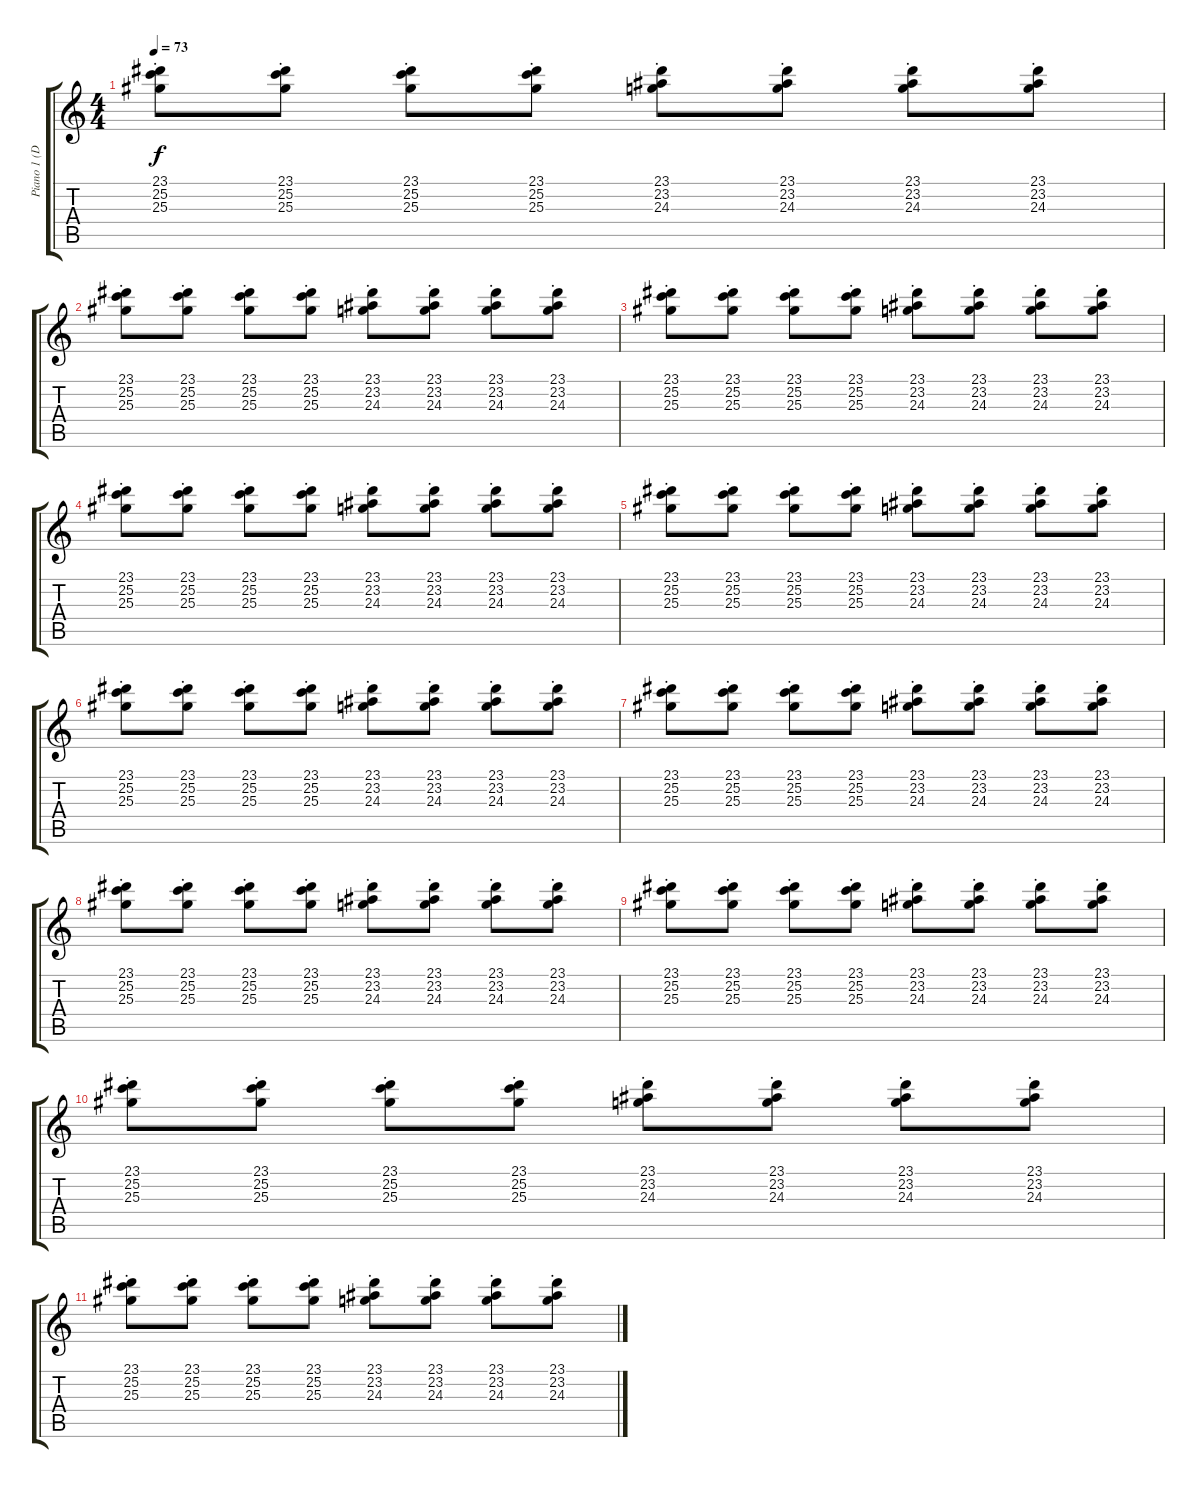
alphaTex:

\track ("Piano 1 (Davies)" "Piano 1 (D") {instrument electricpiano1}
\staff {score tabs}
\tuning (E4 B3 G3 D3 A2 E2) {hide}
\ts (4 4)
\tempo 73
\clef g2
\ks c
(23.1{st} 25.2{st} 25.3{st}).8{dy f} (23.1{st} 25.2{st} 25.3{st}).8 (23.1{st} 25.2{st} 25.3{st}).8 (23.1{st} 25.2{st} 25.3{st}).8 (23.1{st} 23.2{st} 24.3{st}).8 (23.1{st} 23.2{st} 24.3{st}).8 (23.1{st} 23.2{st} 24.3{st}).8 (23.1{st} 23.2{st} 24.3{st}).8 |
(23.1{st} 25.2{st} 25.3{st}).8 (23.1{st} 25.2{st} 25.3{st}).8 (23.1{st} 25.2{st} 25.3{st}).8 (23.1{st} 25.2{st} 25.3{st}).8 (23.1{st} 23.2{st} 24.3{st}).8 (23.1{st} 23.2{st} 24.3{st}).8 (23.1{st} 23.2{st} 24.3{st}).8 (23.1{st} 23.2{st} 24.3{st}).8 |
(23.1{st} 25.2{st} 25.3{st}).8{volume 7} (23.1{st} 25.2{st} 25.3{st}).8 (23.1{st} 25.2{st} 25.3{st}).8 (23.1{st} 25.2{st} 25.3{st}).8 (23.1{st} 23.2{st} 24.3{st}).8 (23.1{st} 23.2{st} 24.3{st}).8 (23.1{st} 23.2{st} 24.3{st}).8 (23.1{st} 23.2{st} 24.3{st}).8 |
(23.1{st} 25.2{st} 25.3{st}).8{volume 7} (23.1{st} 25.2{st} 25.3{st}).8 (23.1{st} 25.2{st} 25.3{st}).8 (23.1{st} 25.2{st} 25.3{st}).8 (23.1{st} 23.2{st} 24.3{st}).8 (23.1{st} 23.2{st} 24.3{st}).8 (23.1{st} 23.2{st} 24.3{st}).8 (23.1{st} 23.2{st} 24.3{st}).8 |
(23.1{st} 25.2{st} 25.3{st}).8{volume 7} (23.1{st} 25.2{st} 25.3{st}).8 (23.1{st} 25.2{st} 25.3{st}).8 (23.1{st} 25.2{st} 25.3{st}).8 (23.1{st} 23.2{st} 24.3{st}).8 (23.1{st} 23.2{st} 24.3{st}).8 (23.1{st} 23.2{st} 24.3{st}).8 (23.1{st} 23.2{st} 24.3{st}).8 |
(23.1{st} 25.2{st} 25.3{st}).8{volume 7} (23.1{st} 25.2{st} 25.3{st}).8 (23.1{st} 25.2{st} 25.3{st}).8 (23.1{st} 25.2{st} 25.3{st}).8 (23.1{st} 23.2{st} 24.3{st}).8 (23.1{st} 23.2{st} 24.3{st}).8 (23.1{st} 23.2{st} 24.3{st}).8 (23.1{st} 23.2{st} 24.3{st}).8 |
(23.1{st} 25.2{st} 25.3{st}).8{volume 7} (23.1{st} 25.2{st} 25.3{st}).8 (23.1{st} 25.2{st} 25.3{st}).8 (23.1{st} 25.2{st} 25.3{st}).8 (23.1{st} 23.2{st} 24.3{st}).8 (23.1{st} 23.2{st} 24.3{st}).8 (23.1{st} 23.2{st} 24.3{st}).8 (23.1{st} 23.2{st} 24.3{st}).8 |
(23.1{st} 25.2{st} 25.3{st}).8{volume 7} (23.1{st} 25.2{st} 25.3{st}).8 (23.1{st} 25.2{st} 25.3{st}).8 (23.1{st} 25.2{st} 25.3{st}).8 (23.1{st} 23.2{st} 24.3{st}).8 (23.1{st} 23.2{st} 24.3{st}).8 (23.1{st} 23.2{st} 24.3{st}).8 (23.1{st} 23.2{st} 24.3{st}).8 |
(23.1{st} 25.2{st} 25.3{st}).8 (23.1{st} 25.2{st} 25.3{st}).8 (23.1{st} 25.2{st} 25.3{st}).8 (23.1{st} 25.2{st} 25.3{st}).8 (23.1{st} 23.2{st} 24.3{st}).8 (23.1{st} 23.2{st} 24.3{st}).8 (23.1{st} 23.2{st} 24.3{st}).8 (23.1{st} 23.2{st} 24.3{st}).8 |
(23.1{st} 25.2{st} 25.3{st}).8 (23.1{st} 25.2{st} 25.3{st}).8 (23.1{st} 25.2{st} 25.3{st}).8 (23.1{st} 25.2{st} 25.3{st}).8 (23.1{st} 23.2{st} 24.3{st}).8 (23.1{st} 23.2{st} 24.3{st}).8 (23.1{st} 23.2{st} 24.3{st}).8 (23.1{st} 23.2{st} 24.3{st}).8 |
(23.1{st} 25.2{st} 25.3{st}).8 (23.1{st} 25.2{st} 25.3{st}).8 (23.1{st} 25.2{st} 25.3{st}).8 (23.1{st} 25.2{st} 25.3{st}).8 (23.1{st} 23.2{st} 24.3{st}).8 (23.1{st} 23.2{st} 24.3{st}).8 (23.1{st} 23.2{st} 24.3{st}).8 (23.1{st} 23.2{st} 24.3{st}).8
